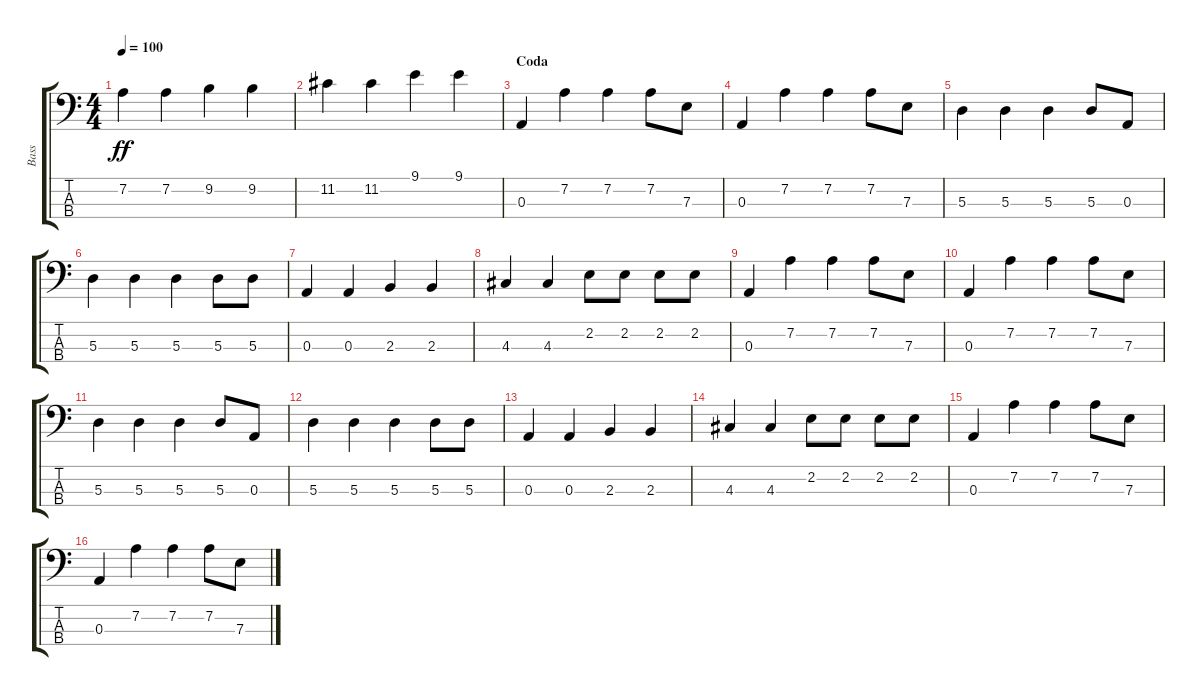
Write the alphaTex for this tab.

\track ("Bass" "Bass") {instrument acousticbass}
\staff {score tabs}
\tuning (G2 D2 A1 E1) {hide}
\ts (4 4)
\tempo 100
\clef f4
\ks c
7.2.4{dy ff} 7.2.4 9.2.4 9.2.4 |
11.2.4 11.2.4 9.1.4 9.1.4 |
\section ("" "Coda")
0.3.4 7.2.4 7.2.4 7.2.8 7.3.8 |
0.3.4 7.2.4 7.2.4 7.2.8 7.3.8 |
5.3.4 5.3.4 5.3.4 5.3.8 0.3.8 |
5.3.4 5.3.4 5.3.4 5.3.8 5.3.8 |
0.3.4 0.3.4 2.3.4 2.3.4 |
4.3.4 4.3.4 2.2.8 2.2.8 2.2.8 2.2.8 |
0.3.4 7.2.4 7.2.4 7.2.8 7.3.8 |
0.3.4 7.2.4 7.2.4 7.2.8 7.3.8 |
5.3.4 5.3.4 5.3.4 5.3.8 0.3.8 |
5.3.4 5.3.4 5.3.4 5.3.8 5.3.8 |
0.3.4 0.3.4 2.3.4 2.3.4 |
4.3.4 4.3.4 2.2.8 2.2.8 2.2.8 2.2.8 |
0.3.4 7.2.4 7.2.4 7.2.8 7.3.8 |
0.3.4 7.2.4 7.2.4 7.2.8 7.3.8
